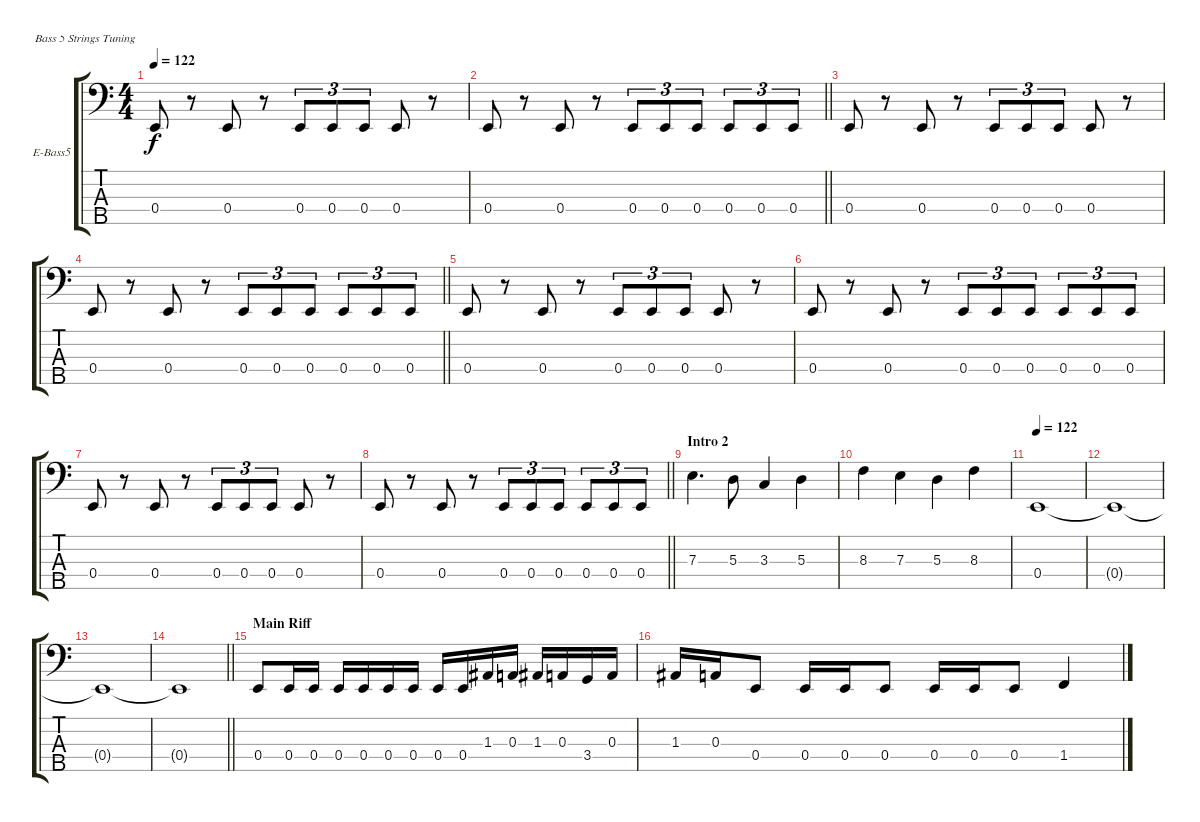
\bracketExtendMode groupsimilarinstruments
\firstSystemTrackNameOrientation horizontal
\otherSystemsTrackNameOrientation horizontal
\track ("Rob Trujillo" "E-Bass5") {instrument electricbassfinger}
\staff {score tabs}
\tuning (G2 D2 A1 E1 B0)
\ts (4 4)
\tempo 122
\clef f4
\ks c
0.4.8{dy f} r.8 0.4.8 r.8 0.4.8{tu (3 2)} 0.4.8{tu (3 2)} 0.4.8{tu (3 2)} 0.4.8 r.8 |
\barLineRight lightlight
0.4.8 r.8 0.4.8 r.8 0.4.8{tu (3 2)} 0.4.8{tu (3 2)} 0.4.8{tu (3 2)} 0.4.8{tu (3 2)} 0.4.8{tu (3 2)} 0.4.8{tu (3 2)} |
0.4.8 r.8 0.4.8 r.8 0.4.8{tu (3 2)} 0.4.8{tu (3 2)} 0.4.8{tu (3 2)} 0.4.8 r.8 |
\barLineRight lightlight
0.4.8 r.8 0.4.8 r.8 0.4.8{tu (3 2)} 0.4.8{tu (3 2)} 0.4.8{tu (3 2)} 0.4.8{tu (3 2)} 0.4.8{tu (3 2)} 0.4.8{tu (3 2)} |
0.4.8 r.8 0.4.8 r.8 0.4.8{tu (3 2)} 0.4.8{tu (3 2)} 0.4.8{tu (3 2)} 0.4.8 r.8 |
0.4.8 r.8 0.4.8 r.8 0.4.8{tu (3 2)} 0.4.8{tu (3 2)} 0.4.8{tu (3 2)} 0.4.8{tu (3 2)} 0.4.8{tu (3 2)} 0.4.8{tu (3 2)} |
0.4.8 r.8 0.4.8 r.8 0.4.8{tu (3 2)} 0.4.8{tu (3 2)} 0.4.8{tu (3 2)} 0.4.8 r.8 |
\barLineRight lightlight
0.4.8 r.8 0.4.8 r.8 0.4.8{tu (3 2)} 0.4.8{tu (3 2)} 0.4.8{tu (3 2)} 0.4.8{tu (3 2)} 0.4.8{tu (3 2)} 0.4.8{tu (3 2)} |
\section ("" "Intro 2")
7.3.4{d} 5.3.8 3.3.4 5.3.4 |
8.3.4 7.3.4 5.3.4 8.3.4 |
\tempo 122
0.4.1 |
0.4{t}.1 |
0.4{t}.1 |
\barLineRight lightlight
0.4{t}.1 |
\section ("" "Main Riff")
0.4.8 0.4.16 0.4.16 0.4.16 0.4.16 0.4.16 0.4.16 0.4.16 0.4.16 1.3.16 0.3.16 1.3.16 0.3.16 3.4.16 0.3.16 |
1.3.16 0.3.16 0.4.8 0.4.16 0.4.16 0.4.8 0.4.16 0.4.16 0.4.8 1.4.4
